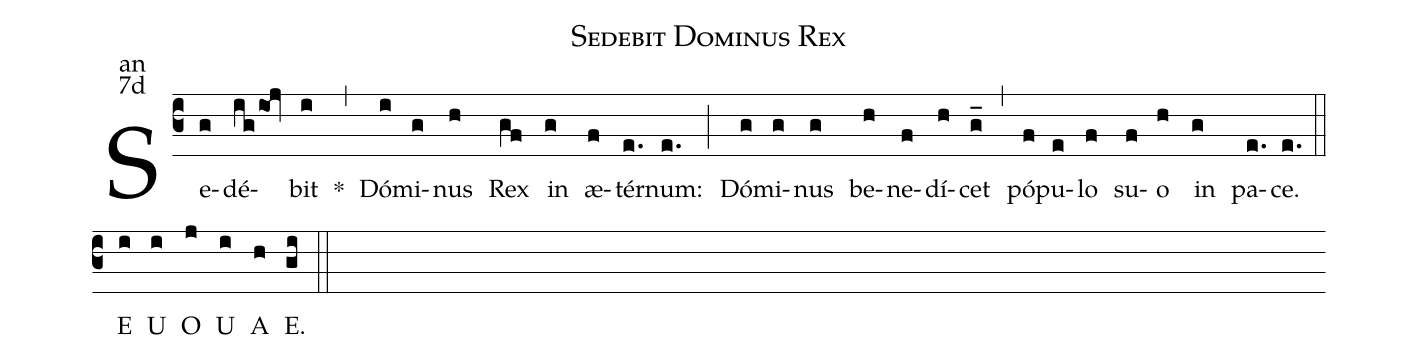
name:Sedebit Dominus Rex;
office-part:an;
mode:7d;
%%
(c3) Se(g)dé(ig/ioj)bit(i) <sp>*</sp>(,) Dó(i)mi(g)nus(h) Rex(gf) in(g) æ(f)tér(e.)num:(e.) (;) Dó(g)mi(g)nus(g) be(h)ne(f)dí(h)cet(g_) (,) pó(f)pu(e)lo(f) su(f)o(h) in(g) pa(e.)ce.(e.) (::)
<eu>E(i) U(i) O(j) U(i) A(h) E.(gi) </eu>(::)
